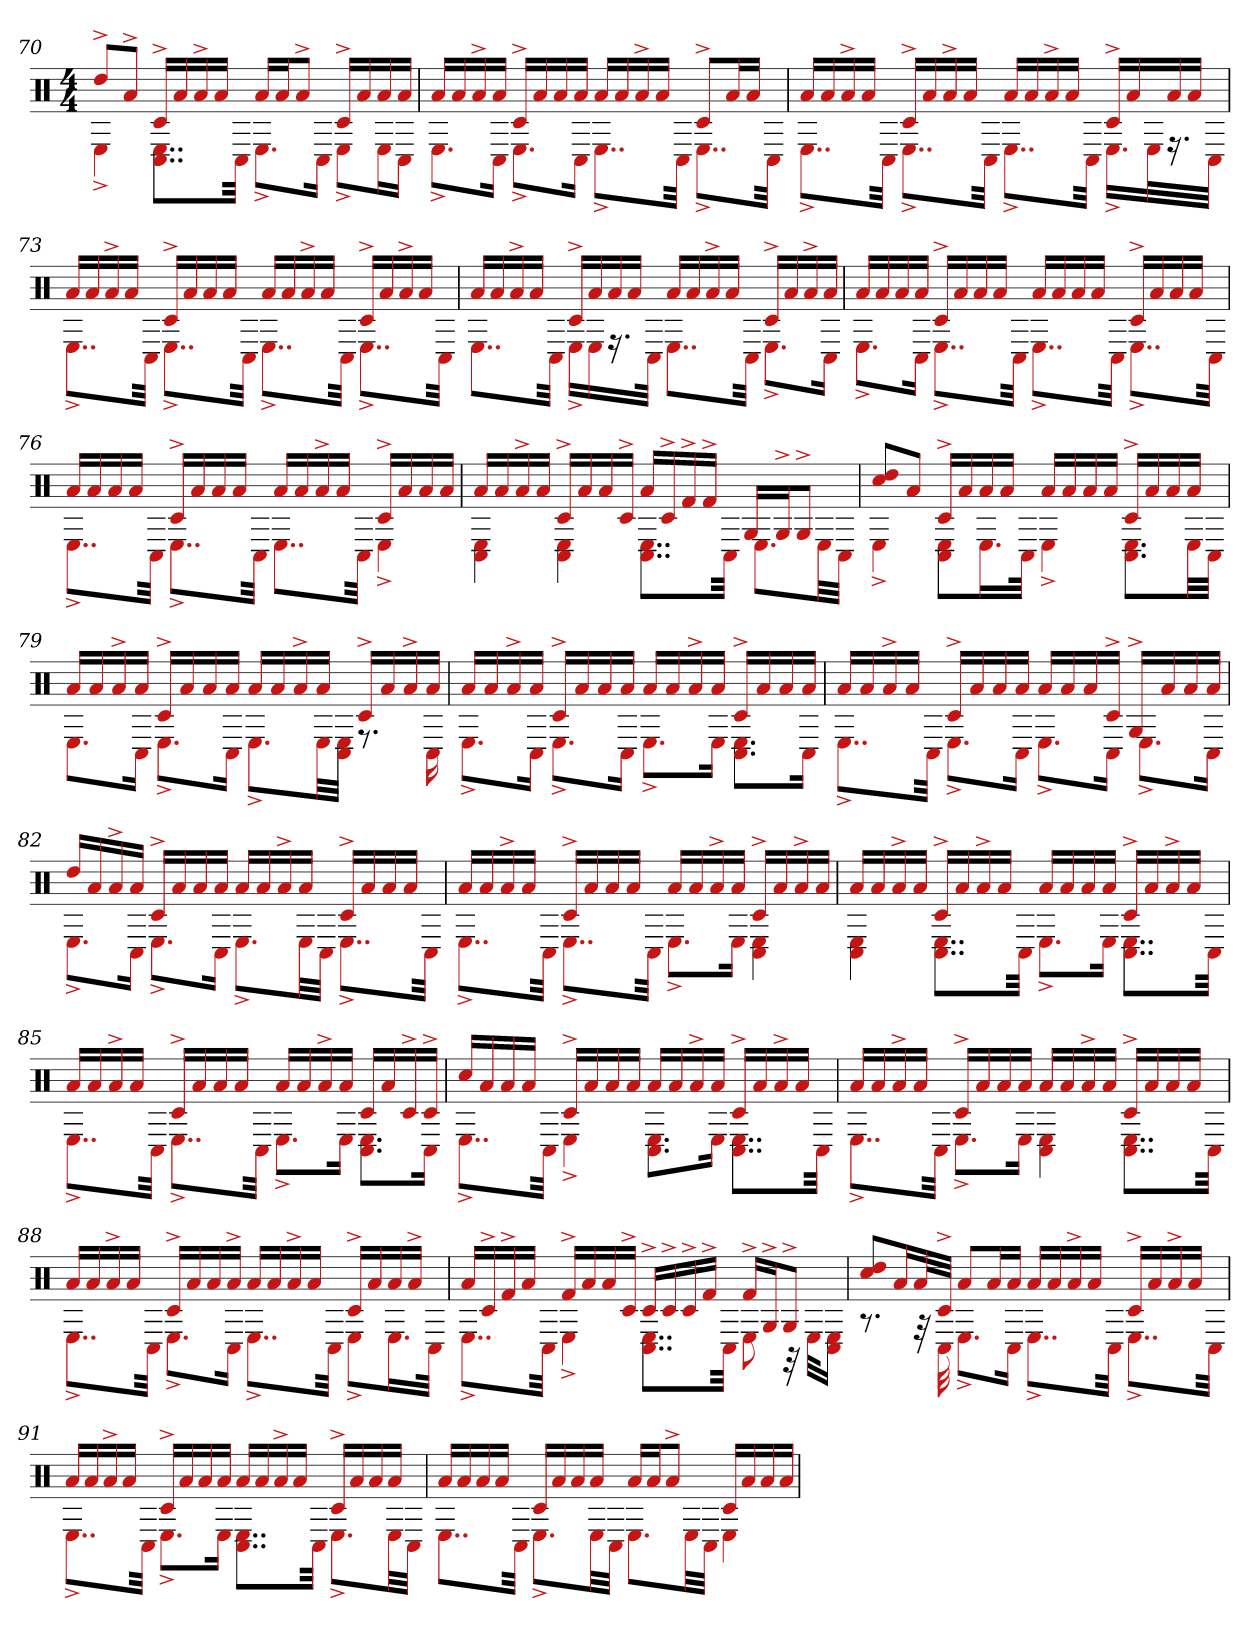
**kern
*part1
*staff1
*clefX
*k[]
*M4/4
=70
*^
8dd^L	4E^
8a^J	.
16c#^LL	8..C# 8..EL
16a	.
16a^	.
16aJJ	.
.	32C#Jkk
16aLL	8.E^L
16aJ	.
8a^J	.
.	16C#Jk
16c#^LL	8E^L
16a	.
16a	16EL
16aJJ	16C#JJ
=71	=71
16aLL	8.E^L
16a	.
16a^	.
16aJJ	16C#Jk
16c#^LL	8.E^L
16a	.
16a	.
16aJJ	16C#Jk
16aLL	8..E^L
16a	.
16a^	.
16aJJ	.
.	32C#Jkk
8c#^L	8..E^L
16aL	.
16aJJ	.
.	32C#Jkk
=72	=72
16aLL	8..E^L
16a	.
16a^	.
16aJJ	.
.	32C#Jkk
16c#^LL	8..E^L
16a	.
16a^	.
16aJJ	.
.	32C#Jkk
16aLL	8..E^L
16a	.
16a^	.
16aJJ	.
.	32C#Jkk
16c#^LL	16.E^LL
16a	.
.	32EL
16a	16.r
16aJJ	.
.	32C#JJJ
=73	=73
16aLL	8..E^L
16a	.
16a^	.
16aJJ	.
.	32C#Jkk
16c#^LL	8..E^L
16a	.
16a	.
16aJJ	.
.	32C#Jkk
16aLL	8..E^L
16a	.
16a^	.
16aJJ	.
.	32C#Jkk
16c#^LL	8..E^L
16a	.
16a^	.
16aJJ	.
.	32C#Jkk
=74	=74
16aLL	8..EL
16a	.
16a^	.
16aJJ	.
.	32C#Jkk
16c#^LL	16E^LL
16a	16E
16a	16.r
16aJJ	.
.	32C#JJk
16aLL	8..EL
16a	.
16a^	.
16aJJ	.
.	32C#Jkk
16c#^LL	8.E^L
16a	.
16a^	.
16aJJ	16C#Jk
=75	=75
16aLL	8.E^L
16a	.
16a	.
16aJJ	16C#Jk
16c#^LL	8..E^L
16a	.
16a	.
16aJJ	.
.	32C#Jkk
16aLL	8..E^L
16a	.
16a	.
16aJJ	.
.	32C#Jkk
16c#^LL	8..E^L
16a	.
16a	.
16aJJ	.
.	32C#Jkk
=76	=76
16aLL	8..E^L
16a	.
16a	.
16aJJ	.
.	32C#Jkk
16c#^LL	8..E^L
16a	.
16a	.
16aJJ	.
.	32C#Jkk
16aLL	8..EL
16a	.
16a^	.
16aJJ	.
.	32C#Jkk
16c#^LL	4E^
16a	.
16a	.
16aJJ	.
=77	=77
16aLL	4C# 4E
16a	.
16a^	.
16aJJ	.
16c#^LL	4C# 4E
16a	.
16a	.
16c#^JJ	.
16aLL	8..C# 8..EL
16c#^	.
16f#^	.
16f#^JJ	.
.	32C#Jkk
16GLL	8.EL
16G^J	.
8G^J	.
.	32ELL
.	32C#JJJ
=78	=78
8cc# 8ddL	4E^
8aJ	.
16c#^LL	8C# 8EL
16a	.
16a	16.EL
16aJJ	.
.	32C#JJk
16aLL	4E^
16a	.
16a	.
16aJJ	.
16c#^LL	8.C# 8.EL
16a	.
16a	.
16aJJ	32ELL
.	32C#JJJ
=79	=79
16aLL	8.EL
16a	.
16a^	.
16aJJ	16C#Jk
16c#^LL	8.E^L
16a	.
16a	.
16aJJ	16C#Jk
16aLL	8.E^L
16a	.
16a^	.
16aJJ	32ELL
.	32C# 32EJJJ
16c#^LL	8.r
16a	.
16a^	.
16aJJ	16C#
=80	=80
16aLL	8.E^L
16a	.
16a^	.
16aJJ	16C#Jk
16c#^LL	8.E^L
16a	.
16a	.
16aJJ	16C#Jk
16aLL	8.E^L
16a	.
16a^	.
16aJJ	16EJk
16c#^LL	8.C# 8.EL
16a	.
16a	.
16aJJ	16C#Jk
=81	=81
16aLL	8..E^L
16a	.
16a^	.
16aJJ	.
.	32C#Jkk
16c#^LL	8.E^L
16a	.
16a	.
16aJJ	16C#Jk
16aLL	8.E^L
16a	.
16a	.
16c#^JJ	16C#Jk
16G^LL	8.E^L
16a	.
16a	.
16aJJ	16C#Jk
=82	=82
16ddLL	8.E^L
16a	.
16a^	.
16aJJ	16C#Jk
16c#^LL	8.E^L
16a	.
16a	.
16aJJ	16C#Jk
16aLL	8.E^L
16a	.
16a^	.
16aJJ	32ELL
.	32C#JJJ
16c#^LL	8..E^L
16a	.
16a	.
16aJJ	.
.	32C#Jkk
=83	=83
16aLL	8..E^L
16a	.
16a^	.
16aJJ	.
.	32C#Jkk
16c#^LL	8..E^L
16a	.
16a	.
16aJJ	.
.	32C#Jkk
16aLL	8.E^L
16a	.
16a^	.
16aJJ	16EJk
16c#^LL	4C# 4E
16a	.
16a^	.
16aJJ	.
=84	=84
16aLL	4C# 4E
16a	.
16a^	.
16aJJ	.
16c#^LL	8..C# 8..EL
16a	.
16a^	.
16aJJ	.
.	32C#Jkk
16aLL	8.E^L
16a	.
16a	.
16aJJ	16EJk
16c#^LL	8..E 8..C#L
16a	.
16a^	.
16aJJ	.
.	32C#Jkk
=85	=85
16aLL	8..E^L
16a	.
16a^	.
16aJJ	.
.	32C#Jkk
16c#^LL	8..E^L
16a	.
16a	.
16aJJ	.
.	32C#Jkk
16aLL	8.E^L
16a	.
16a^	.
16aJJ	16EJk
16c#LL	8.C# 8.EL
16a	.
16c#^	.
16c#^JJ	16C#Jk
=86	=86
16cc#LL	8..E^L
16a	.
16a	.
16aJJ	.
.	32C#Jkk
16c#^LL	4E^
16a	.
16a	.
16aJJ	.
16aLL	8.C# 8.EL
16a	.
16a^	.
16aJJ	16EJk
16c#^LL	8..C# 8..EL
16a	.
16a^	.
16aJJ	.
.	32C#Jkk
=87	=87
16aLL	8..E^L
16a	.
16a^	.
16aJJ	.
.	32C#Jkk
16c#^LL	8.E^L
16a	.
16a	.
16aJJ	16EJk
16aLL	4C# 4E
16a	.
16a^	.
16aJJ	.
16c#^LL	8..C# 8..EL
16a	.
16a	.
16aJJ	.
.	32C#Jkk
=88	=88
16aLL	8..E^L
16a	.
16a^	.
16aJJ	.
.	32C#Jkk
16c#^LL	8.E^L
16a	.
16a	.
16a^JJ	16C#Jk
16aLL	8..E^L
16a	.
16a^	.
16aJJ	.
.	32C#Jkk
16c#^LL	8E^L
16a	.
16a	16.EL
16a^JJ	.
.	32C#JJk
=89	=89
16aLL	8..E^L
16c#^	.
16f#^	.
16aJJ	.
.	32C#Jkk
16f#^LL	4E^
16a	.
16a	.
16c#^JJ	.
16c#^LL	8..C# 8..EL
16c#^	.
16c#^	.
16f#^JJ	.
.	32C#Jkk
16f#^LL	8E
16G^J	.
8G^J	32r
.	32EKLL
.	16C# 16EJJ
=90	=90
8cc# 8ddL	8.r
16aL	.
32aL	32r
32c#^JJJ	32C#
8aL	8.E^L
16aL	.
16aJJ	16C#Jk
16aLL	8..E^L
16a	.
16a^	.
16aJJ	.
.	32C#Jkk
16c#^LL	8..E^L
16a	.
16a^	.
16aJJ	.
.	32C#Jkk
=91	=91
16aLL	8..E^L
16a	.
16a^	.
16aJJ	.
.	32C#Jkk
16c#^LL	8.E^L
16a	.
16a	.
16aJJ	16EJk
16aLL	8..C# 8..EL
16a	.
16a^	.
16aJJ	.
.	32C#Jkk
16c#^LL	8.E^L
16a	.
16a	.
16aJJ	32ELL
.	32C#JJJ
=92	=92
16aLL	8..EL
16a	.
16a	.
16aJJ	.
.	32C#Jkk
16c#LL	8.E^L
16a	.
16a	.
16aJJ	32ELL
.	32C#JJJ
16aLL	8.EL
16aJ	.
8a^J	.
.	32ELL
.	32C#JJJ
16c#LL	4E
16a	.
16a	.
16aJJ	.
*v	*v
=
*-
